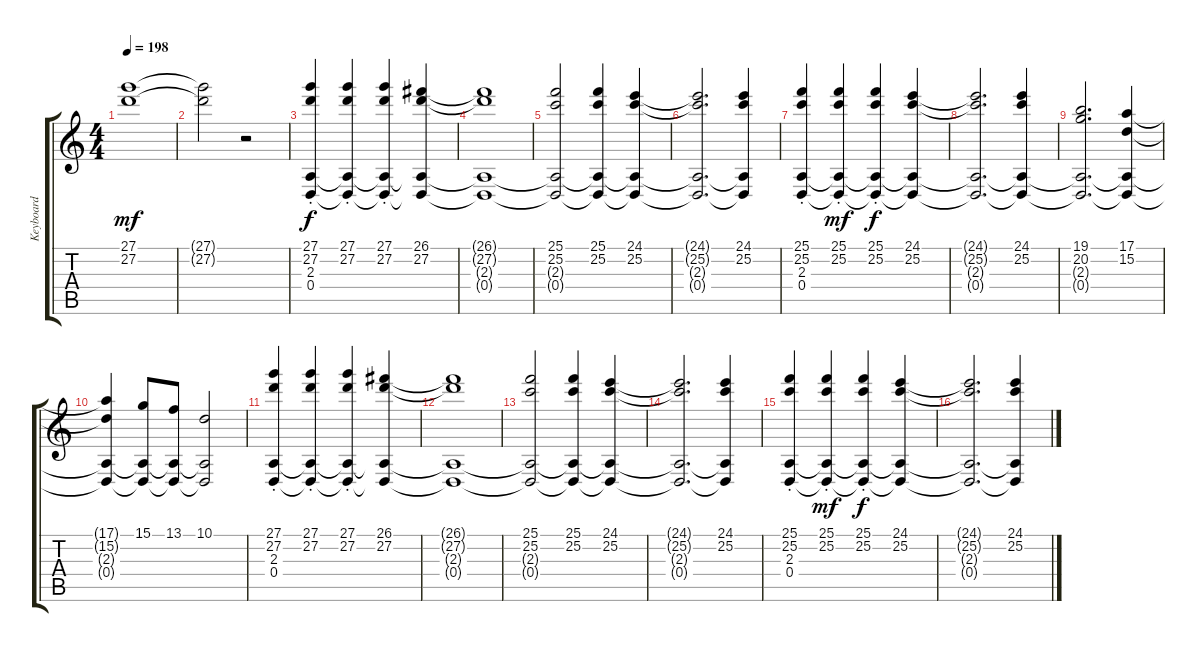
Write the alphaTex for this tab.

\track ("Keyboard" "Keyboard") {instrument rockorgan}
\staff {score tabs}
\tuning (E4 B3 G3 D3 A2 E2) {hide}
\ts (4 4)
\tempo 198
\clef g2
\ks c
(27.1{t} 27.2{t}).1{dy mf} |
(27.1{t} 27.2{t}).2 r.2 |
(27.1{st} 27.2{st} 2.3 0.4).4{dy f} (27.1{st} 27.2{st} 2.3{t} 0.4{t}).4 (27.1{st} 27.2{st} 2.3{t} 0.4{t}).4 (26.1 27.2 2.3{t} 0.4{t}).4 |
(26.1{t} 27.2{t} 2.3{t} 0.4{t}).1 |
(25.1 25.2 2.3{t} 0.4{t}).2 (25.1 25.2 2.3{t} 0.4{t}).4 (24.1 25.2 2.3{t} 0.4{t}).4 |
(24.1{t} 25.2{t} 2.3{t} 0.4{t}).2{d} (24.1 25.2 2.3{t} 0.4{t}).4 |
(25.1{st} 25.2{st} 2.3 0.4).4 (25.1{st} 25.2{st} 2.3{t} 0.4{t}).4{dy mf} (25.1{st} 25.2{st} 2.3{t} 0.4{t}).4{dy f} (24.1 25.2 2.3{t} 0.4{t}).4 |
(24.1{t} 25.2{t} 2.3{t} 0.4{t}).2{d} (24.1 25.2 2.3{t} 0.4{t}).4 |
(19.1 20.2 2.3{t} 0.4{t}).2{d} (17.1 15.2 2.3{t} 0.4{t}).4 |
(17.1{t} 15.2{t} 2.3{t} 0.4{t}).4 (15.1 2.3{t} 0.4{t}).8 (13.1 2.3{t} 0.4{t}).8 (10.1 2.3{t} 0.4{t}).2 |
(27.1{st} 27.2{st} 2.3 0.4).4 (27.1{st} 27.2{st} 2.3{t} 0.4{t}).4 (27.1{st} 27.2{st} 2.3{t} 0.4{t}).4 (26.1 27.2 2.3{t} 0.4{t}).4 |
(26.1{t} 27.2{t} 2.3{t} 0.4{t}).1 |
(25.1 25.2 2.3{t} 0.4{t}).2 (25.1 25.2 2.3{t} 0.4{t}).4 (24.1 25.2 2.3{t} 0.4{t}).4 |
(24.1{t} 25.2{t} 2.3{t} 0.4{t}).2{d} (24.1 25.2 2.3{t} 0.4{t}).4 |
(25.1{st} 25.2{st} 2.3 0.4).4 (25.1{st} 25.2{st} 2.3{t} 0.4{t}).4{dy mf} (25.1{st} 25.2{st} 2.3{t} 0.4{t}).4{dy f} (24.1 25.2 2.3{t} 0.4{t}).4 |
(24.1{t} 25.2{t} 2.3{t} 0.4{t}).2{d} (24.1 25.2 2.3{t} 0.4{t}).4
